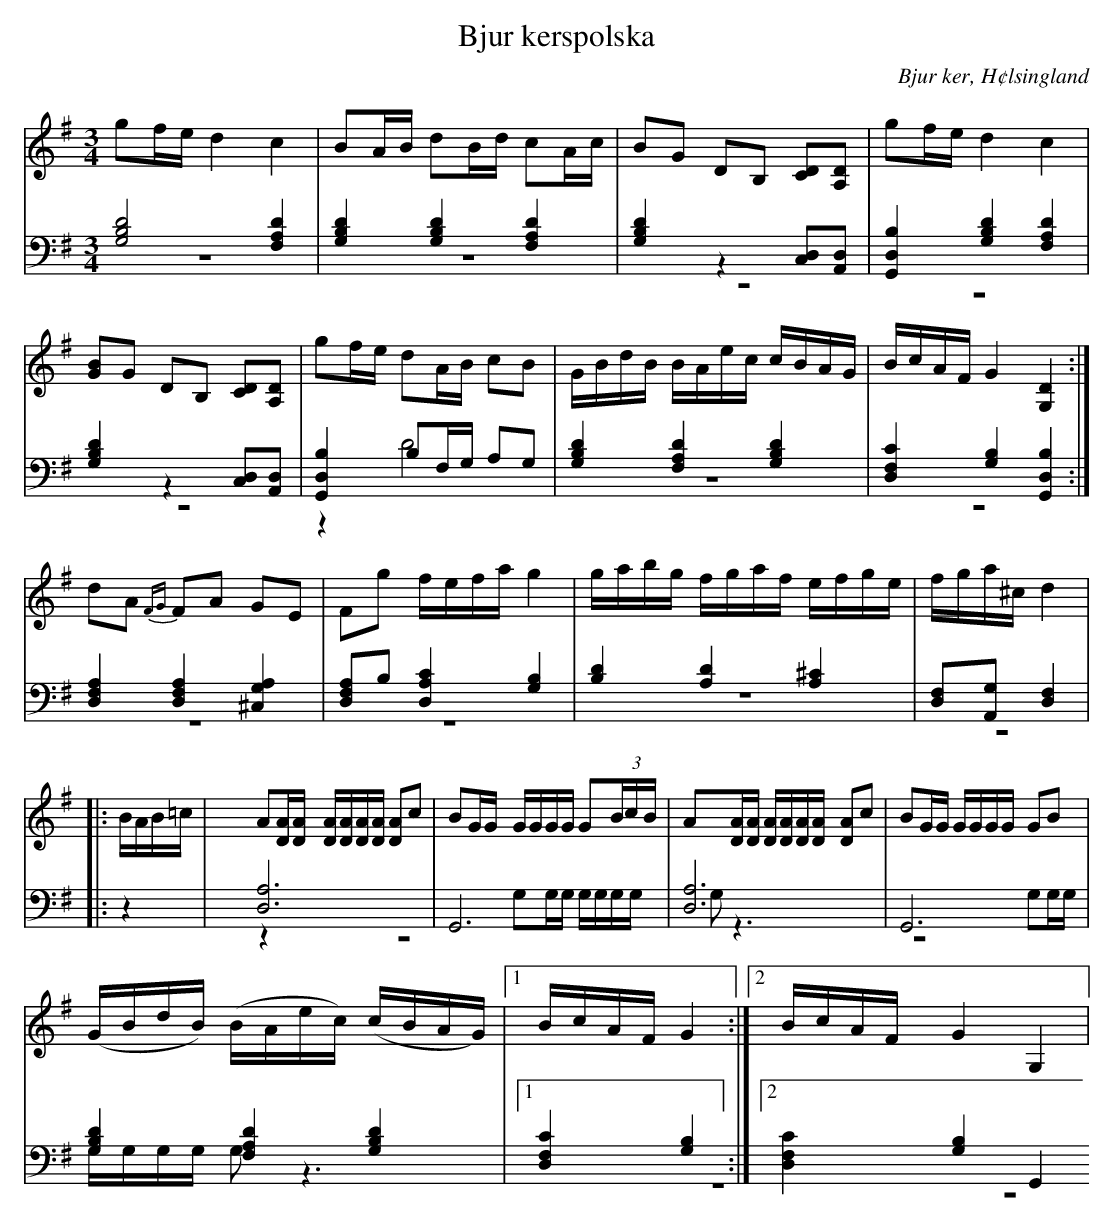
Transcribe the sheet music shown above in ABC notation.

X:1
T: Bjur kerspolska
O: Bjur ker, H¢lsingland
M: 3/4
L: 1/8
K: G
V:1
V:2
V:3 merge
V:1
gf/e/ d2 c2|BA/B/ dB/d/ cA/c/| BG DB, [CD][A,D]|gf/e/ d2 c2|
[GB]G DB, [CD][A,D] |gf/e/ dA/B/ cB|G/B/d/B/ B/A/e/c/ c/B/A/G/|B/c/A/F/ G2 [G,2D2]:|
dA {FG}FA GE|Fg f/e/f/a/ g2|g/a/b/g/ f/g/a/f/ e/f/g/e/ |f/g/a/^c/ d2 |
|:B/A/B/=c/|A[D/A/][D/A/] [D/A/][D/A/][D/A/][D/A/] [DA]c|BG/G/ G/G/G/G/ G(3B/c/B/|A[D/A/][D/A/] [D/A/][D/A/][D/A/][D/A/] [DA]c|BG/G/ G/G/G/G/ GB|
(G/B/d/B/) (B/A/e/c/) (c/B/A/G/)|1 B/c/A/F/ G2:|2 B/c/A/F/ G2 G,2|
V:2 clef=bass
[G,4B,4D4] [F,2A,2 D2]|[G,2B,2D2] [G,2B,2D2] [F,2A,2 D2]|[G,2B,2D2] z2 [C,D,][A,,D,]|[G,,2D,2B,2] [G,2B,2D2] [F,2A,2 D2]|[G,2B,2D2] z2 [C,D,][A,,D,]|
[G,,2D,2B,2] B,F,/G,/ A,G,|[G,2B,2D2] [F,2A,2 D2] [G,2B,2D2]|[D,2F,2C2] [G,2B,2][G,,2D,2B,2]:|
[D,2F,2A,2] [D,2F,2A,2] [^C,2G,2A,2]|[D,F,A,]B, [D,2A,2C2] [G,2B,2]|[B,2D2] [A,2D2] [A,2^C2]|[D,F,][A,,G,] [D,2F,2]|
|:z2|[D,6A,6]|G,,6|[D,6A,6]|G,,6|
[G,2B,2D2] [F,2A,2 D2] [G,2B,2D2]|1 [D,2F,2C2] [G,2B,2] :|2 [D,2F,2C2] [G,2B,2] G,,2
V:3  clef=bass
z6|z6|z6|z6|
z6|z2 D4|z6|z6:|
z6|z6|z6|z6|
|:z2|z6|G,G,/G,/ G,/G,/G,/G,/ G, z3|z6 |G,G,/G,/ G,/G,/G,/G,/ G, z3|
z6|1 z6:|
